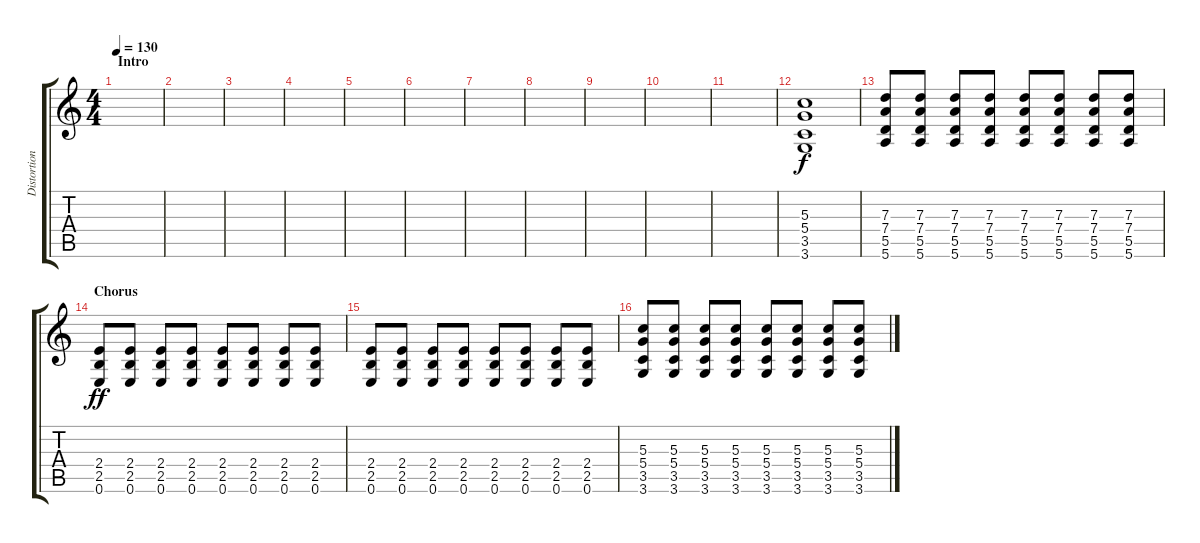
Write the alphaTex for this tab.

\track ("Distortion" "Distortion") {instrument distortionguitar}
\staff {score tabs}
\tuning (E4 B3 G3 D3 A2 E2) {hide}
\ts (4 4)
\section ("" "Intro")
\tempo 130
\clef g2
\ks c
|
|
|
|
|
|
|
|
|
|
|
(5.3 5.4 3.5 3.6).1 |
(7.3 7.4 5.5 5.6).8 (7.3 7.4 5.5 5.6).8 (7.3 7.4 5.5 5.6).8 (7.3 7.4 5.5 5.6).8 (7.3 7.4 5.5 5.6).8 (7.3 7.4 5.5 5.6).8 (7.3 7.4 5.5 5.6).8 (7.3 7.4 5.5 5.6).8 |
\section ("" "Chorus")
(2.4 2.5 0.6).8{dy ff} (2.4 2.5 0.6).8 (2.4 2.5 0.6).8 (2.4 2.5 0.6).8 (2.4 2.5 0.6).8 (2.4 2.5 0.6).8 (2.4 2.5 0.6).8 (2.4 2.5 0.6).8 |
(2.4 2.5 0.6).8 (2.4 2.5 0.6).8 (2.4 2.5 0.6).8 (2.4 2.5 0.6).8 (2.4 2.5 0.6).8 (2.4 2.5 0.6).8 (2.4 2.5 0.6).8 (2.4 2.5 0.6).8 |
(5.3 5.4 3.5 3.6).8 (5.3 5.4 3.5 3.6).8 (5.3 5.4 3.5 3.6).8 (5.3 5.4 3.5 3.6).8 (5.3 5.4 3.5 3.6).8 (5.3 5.4 3.5 3.6).8 (5.3 5.4 3.5 3.6).8 (5.3 5.4 3.5 3.6).8
